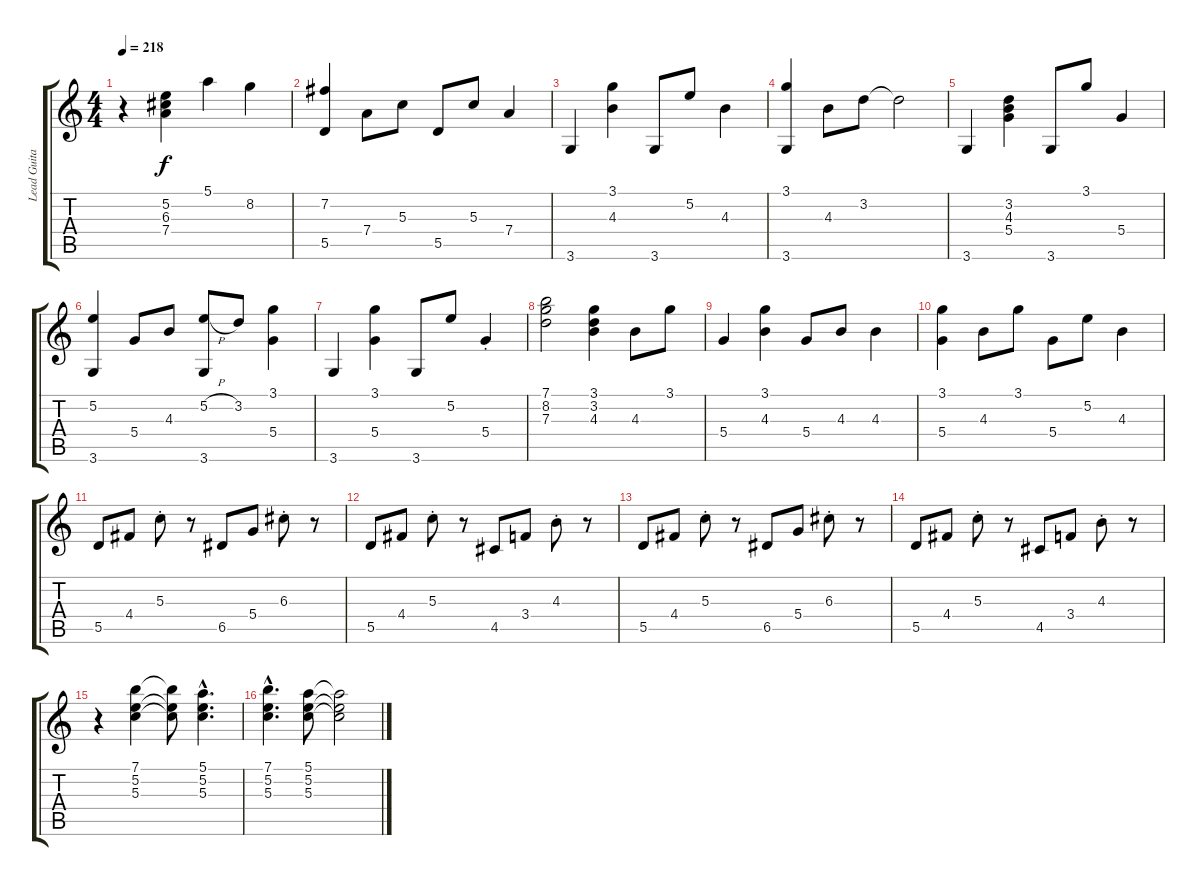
\track ("Lead Guitar" "Lead Guita") {instrument electricguitarjazz}
\staff {score tabs}
\tuning (E4 B3 G3 D3 A2 E2) {hide}
\ts (4 4)
\tempo 218
\clef g2
\ks c
r.4{dy f} (5.2 6.3 7.4).4 5.1.4 8.2.4 |
(7.2 5.5).4 7.4.8 5.3.8 5.5.8 5.3.8 7.4.4 |
3.6.4 (3.1 4.3).4 3.6.8 5.2.8 4.3.4 |
(3.1 3.6).4 4.3.8 3.2.8 3.2{t}.2 |
3.6.4 (3.2 4.3 5.4).4 3.6.8 3.1.8 5.4.4 |
(5.2 3.6).4 5.4.8 4.3.8 (5.2{h} 3.6).8 3.2.8 (3.1 5.4).4 |
3.6.4 (3.1 5.4).4 3.6.8 5.2.8 5.4{st}.4 |
(7.1 8.2 7.3).2 (3.1 3.2 4.3).4 4.3.8 3.1.8 |
5.4.4 (3.1 4.3).4 5.4.8 4.3.8 4.3.4 |
(3.1 5.4).4 4.3.8 3.1.8 5.4.8 5.2.8 4.3.4 |
5.5.8 4.4.8 5.3{st}.8 r.8 6.5.8 5.4.8 6.3{st}.8 r.8 |
5.5.8 4.4.8 5.3{st}.8 r.8 4.5.8 3.4.8 4.3{st}.8 r.8 |
5.5.8 4.4.8 5.3{st}.8 r.8 6.5.8 5.4.8 6.3{st}.8 r.8 |
5.5.8 4.4.8 5.3{st}.8 r.8 4.5.8 3.4.8 4.3{st}.8 r.8 |
r.4 (7.1 5.2 5.3).4 (7.1{t} 5.2{t} 5.3{t}).8 (5.1{hac} 5.2{hac} 5.3{hac}).4{d} |
(7.1{hac} 5.2{hac} 5.3{hac}).4{d} (5.1 5.2 5.3).8 (5.1{t} 5.2{t} 5.3{t}).2
